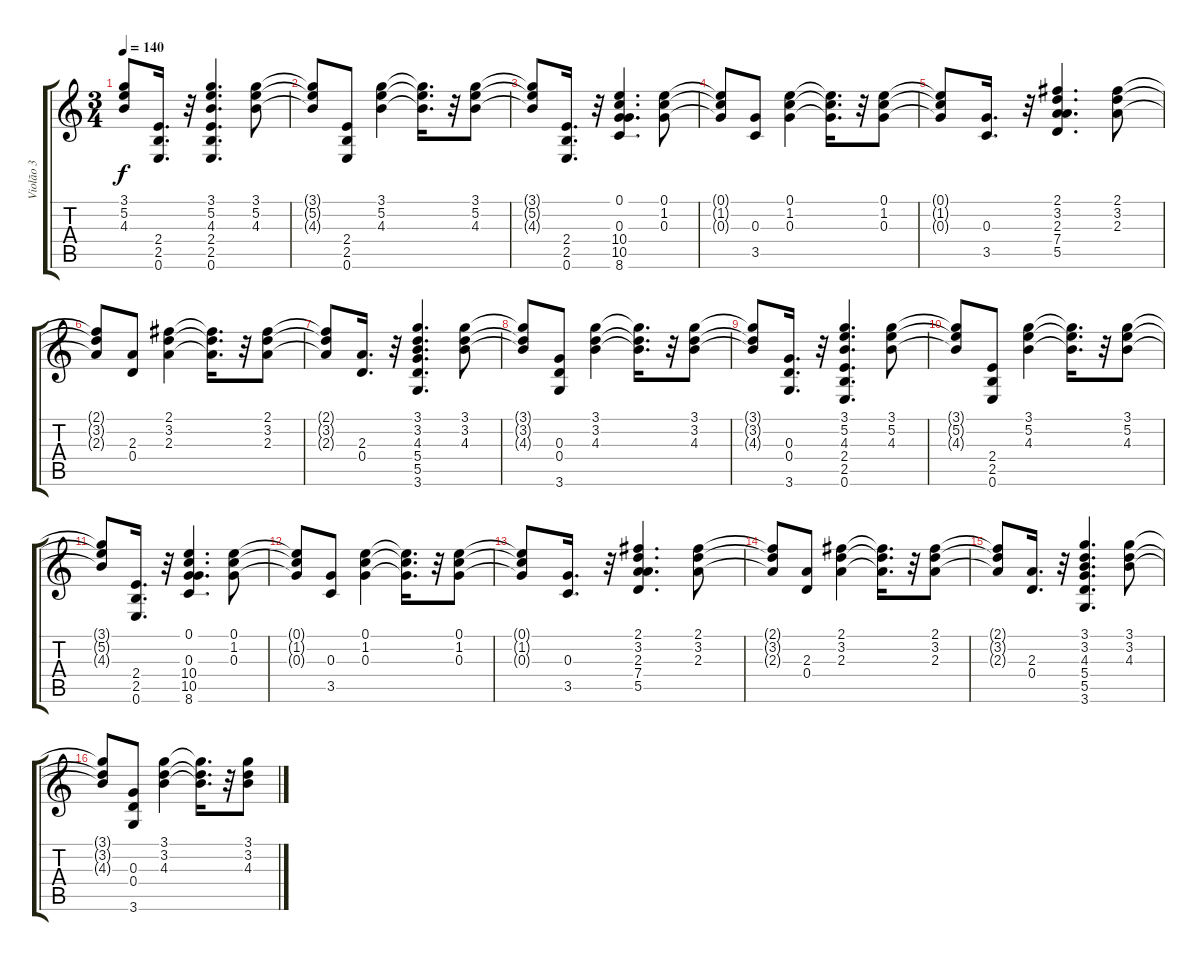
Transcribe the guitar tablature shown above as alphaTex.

\track ("Violão 3" "Violão 3") {instrument acousticguitarnylon}
\staff {score tabs}
\tuning (E4 B3 G3 D3 A2 E2) {hide}
\ts (3 4)
\tempo 140
\clef g2
\ks c
(3.1{t} 5.2{t} 4.3{t}).8{dy f} (2.4 2.5 0.6).16{d} r.32 (3.1 5.2 4.3 2.4 2.5 0.6).4{d} (3.1 5.2 4.3).8 |
(3.1{t} 5.2{t} 4.3{t}).8 (2.4 2.5 0.6).8 (3.1 5.2 4.3).4 (3.1{t} 5.2{t} 4.3{t}).16{d} r.32 (3.1 5.2 4.3).8 |
(3.1{t} 5.2{t} 4.3{t}).8 (2.4 2.5 0.6).16{d} r.32 (0.1 0.3 10.4 10.5 8.6).4{d} (0.1 1.2 0.3).8 |
(0.1{t} 1.2{t} 0.3{t}).8 (0.3 3.5).8 (0.1 1.2 0.3).4 (0.1{t} 1.2{t} 0.3{t}).16{d} r.32 (0.1 1.2 0.3).8 |
(0.1{t} 1.2{t} 0.3{t}).8 (0.3 3.5).16{d} r.32 (2.1 3.2 2.3 7.4 5.5).4{d} (2.1 3.2 2.3).8 |
(2.1{t} 3.2{t} 2.3{t}).8 (2.3 0.4).8 (2.1 3.2 2.3).4 (2.1{t} 3.2{t} 2.3{t}).16{d} r.32 (2.1 3.2 2.3).8 |
(2.1{t} 3.2{t} 2.3{t}).8 (2.3 0.4).16{d} r.32 (3.1 3.2 4.3 5.4 5.5 3.6).4{d} (3.1 3.2 4.3).8 |
(3.1{t} 3.2{t} 4.3{t}).8 (0.3 0.4 3.6).8 (3.1 3.2 4.3).4 (3.1{t} 3.2{t} 4.3{t}).16{d} r.32 (3.1 3.2 4.3).8 |
(3.1{t} 3.2{t} 4.3{t}).8 (0.3 0.4 3.6).16{d} r.32 (3.1 5.2 4.3 2.4 2.5 0.6).4{d} (3.1 5.2 4.3).8 |
(3.1{t} 5.2{t} 4.3{t}).8 (2.4 2.5 0.6).8 (3.1 5.2 4.3).4 (3.1{t} 5.2{t} 4.3{t}).16{d} r.32 (3.1 5.2 4.3).8 |
(3.1{t} 5.2{t} 4.3{t}).8 (2.4 2.5 0.6).16{d} r.32 (0.1 0.3 10.4 10.5 8.6).4{d} (0.1 1.2 0.3).8 |
(0.1{t} 1.2{t} 0.3{t}).8 (0.3 3.5).8 (0.1 1.2 0.3).4 (0.1{t} 1.2{t} 0.3{t}).16{d} r.32 (0.1 1.2 0.3).8 |
(0.1{t} 1.2{t} 0.3{t}).8 (0.3 3.5).16{d} r.32 (2.1 3.2 2.3 7.4 5.5).4{d} (2.1 3.2 2.3).8 |
(2.1{t} 3.2{t} 2.3{t}).8 (2.3 0.4).8 (2.1 3.2 2.3).4 (2.1{t} 3.2{t} 2.3{t}).16{d} r.32 (2.1 3.2 2.3).8 |
(2.1{t} 3.2{t} 2.3{t}).8 (2.3 0.4).16{d} r.32 (3.1 3.2 4.3 5.4 5.5 3.6).4{d} (3.1 3.2 4.3).8 |
(3.1{t} 3.2{t} 4.3{t}).8 (0.3 0.4 3.6).8 (3.1 3.2 4.3).4 (3.1{t} 3.2{t} 4.3{t}).16{d} r.32 (3.1 3.2 4.3).8
